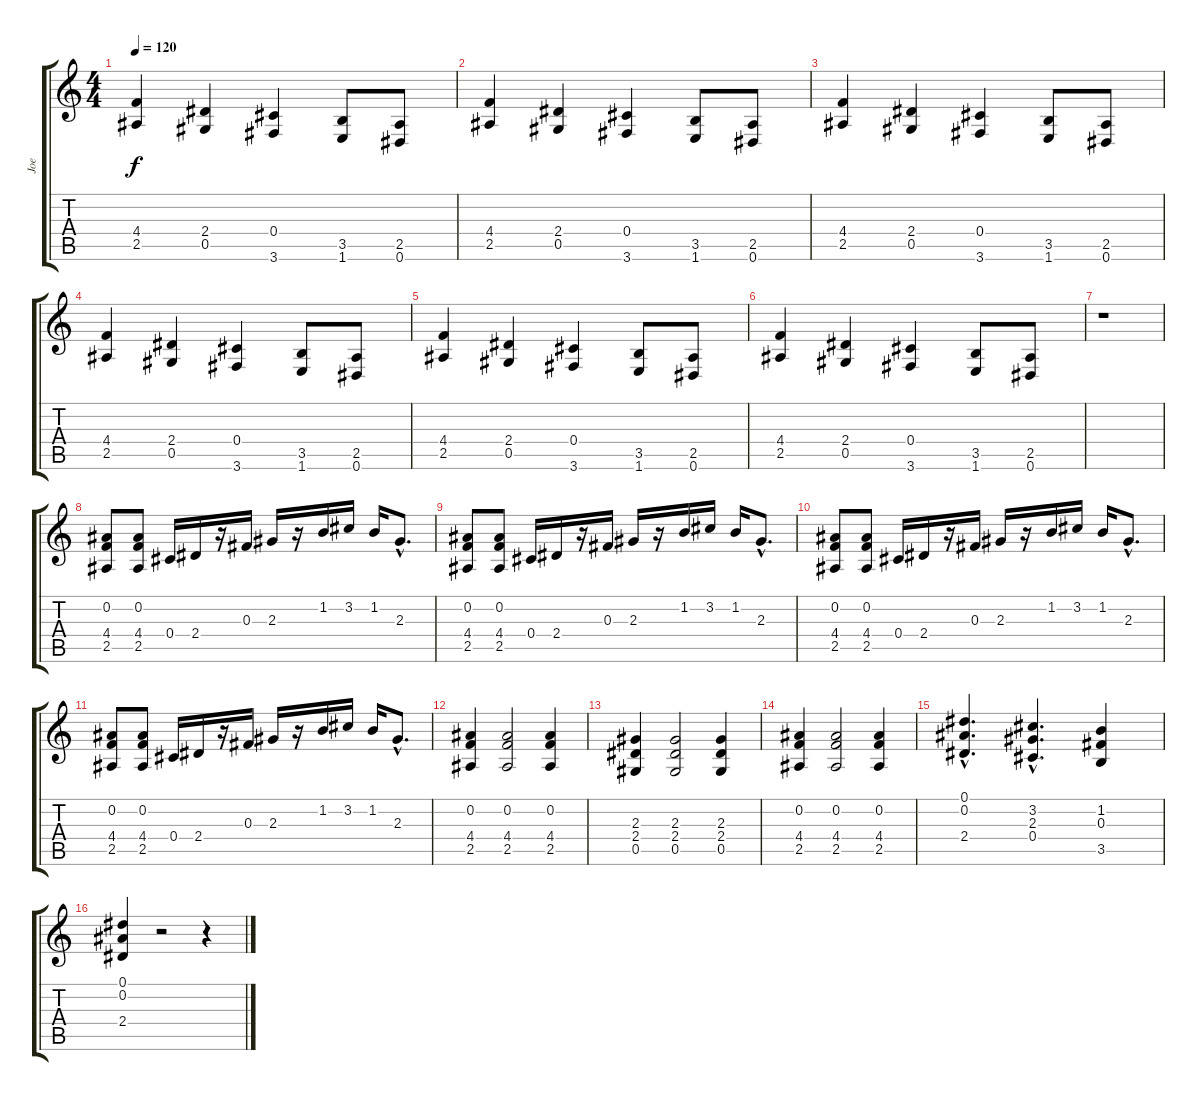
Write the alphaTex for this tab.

\track ("Joe" "Joe") {instrument distortionguitar}
\staff {score tabs}
\tuning (Eb4 Bb3 Gb3 Db3 Ab2 Eb2) {hide}
\ts (4 4)
\tempo 120
\clef g2
\ks c
(4.4 2.5).4{dy f} (2.4 0.5).4 (0.4 3.6).4 (3.5 1.6).8 (2.5 0.6).8 |
(4.4 2.5).4 (2.4 0.5).4 (0.4 3.6).4 (3.5 1.6).8 (2.5 0.6).8 |
(4.4 2.5).4 (2.4 0.5).4 (0.4 3.6).4 (3.5 1.6).8 (2.5 0.6).8 |
(4.4 2.5).4 (2.4 0.5).4 (0.4 3.6).4 (3.5 1.6).8 (2.5 0.6).8 |
(4.4 2.5).4 (2.4 0.5).4 (0.4 3.6).4 (3.5 1.6).8 (2.5 0.6).8 |
(4.4 2.5).4 (2.4 0.5).4 (0.4 3.6).4 (3.5 1.6).8 (2.5 0.6).8 |
r.1 |
(0.2 4.4 2.5).8 (0.2 4.4 2.5).8 0.4.16 2.4.16 r.16 0.3.16 2.3.16 r.16 1.2.16 3.2.16 1.2.16 2.3{hac}.8{d} |
(0.2 4.4 2.5).8 (0.2 4.4 2.5).8 0.4.16 2.4.16 r.16 0.3.16 2.3.16 r.16 1.2.16 3.2.16 1.2.16 2.3{hac}.8{d} |
(0.2 4.4 2.5).8 (0.2 4.4 2.5).8 0.4.16 2.4.16 r.16 0.3.16 2.3.16 r.16 1.2.16 3.2.16 1.2.16 2.3{hac}.8{d} |
(0.2 4.4 2.5).8 (0.2 4.4 2.5).8 0.4.16 2.4.16 r.16 0.3.16 2.3.16 r.16 1.2.16 3.2.16 1.2.16 2.3{hac}.8{d} |
(0.2 4.4 2.5).4 (0.2 4.4 2.5).2 (0.2 4.4 2.5).4 |
(2.3 2.4 0.5).4 (2.3 2.4 0.5).2 (2.3 2.4 0.5).4 |
(0.2 4.4 2.5).4 (0.2 4.4 2.5).2 (0.2 4.4 2.5).4 |
(0.1{hac} 0.2{hac} 2.4{hac}).4{d} (3.2{hac} 2.3{hac} 0.4{hac}).4{d} (1.2 0.3 3.5).4 |
(0.1 0.2 2.4).4 r.2 r.4
